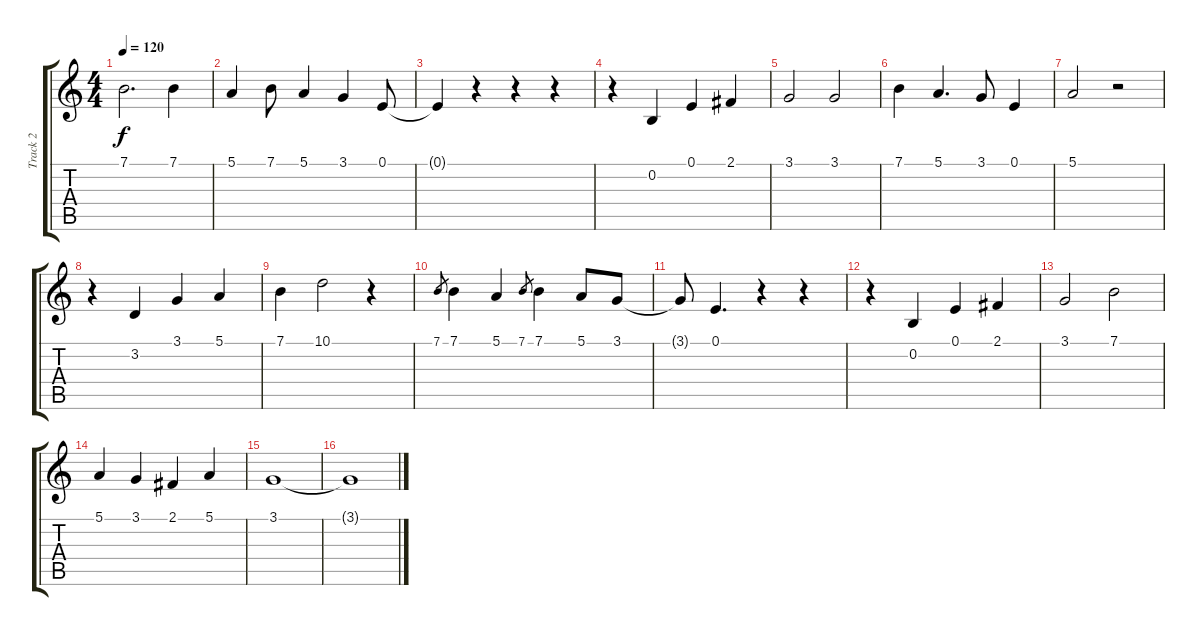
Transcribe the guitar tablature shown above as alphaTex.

\track ("Track 2" "Track 2") {instrument oboe}
\staff {score tabs}
\tuning (E4 B3 G3 D3 A2 E2) {hide}
\ts (4 4)
\tempo 120
\clef g2
\ks c
7.1.2{d dy f} 7.1.4 |
5.1.4 7.1.8 5.1.4 3.1.4 0.1.8 |
0.1{t}.4 r.4 r.4 r.4 |
r.4 0.2.4 0.1.4 2.1.4 |
3.1.2 3.1.2 |
7.1.4 5.1.4{d} 3.1.8 0.1.4 |
5.1.2 r.2 |
r.4 3.2.4 3.1.4 5.1.4 |
7.1.4 10.1.2 r.4 |
7.1.8{gr} 7.1.4 5.1.4 7.1.8{gr} 7.1.4 5.1.8 3.1.8 |
3.1{t}.8 0.1.4{d} r.4 r.4 |
r.4 0.2.4 0.1.4 2.1.4 |
3.1.2 7.1.2 |
5.1.4 3.1.4 2.1.4 5.1.4 |
3.1.1 |
3.1{t}.1
